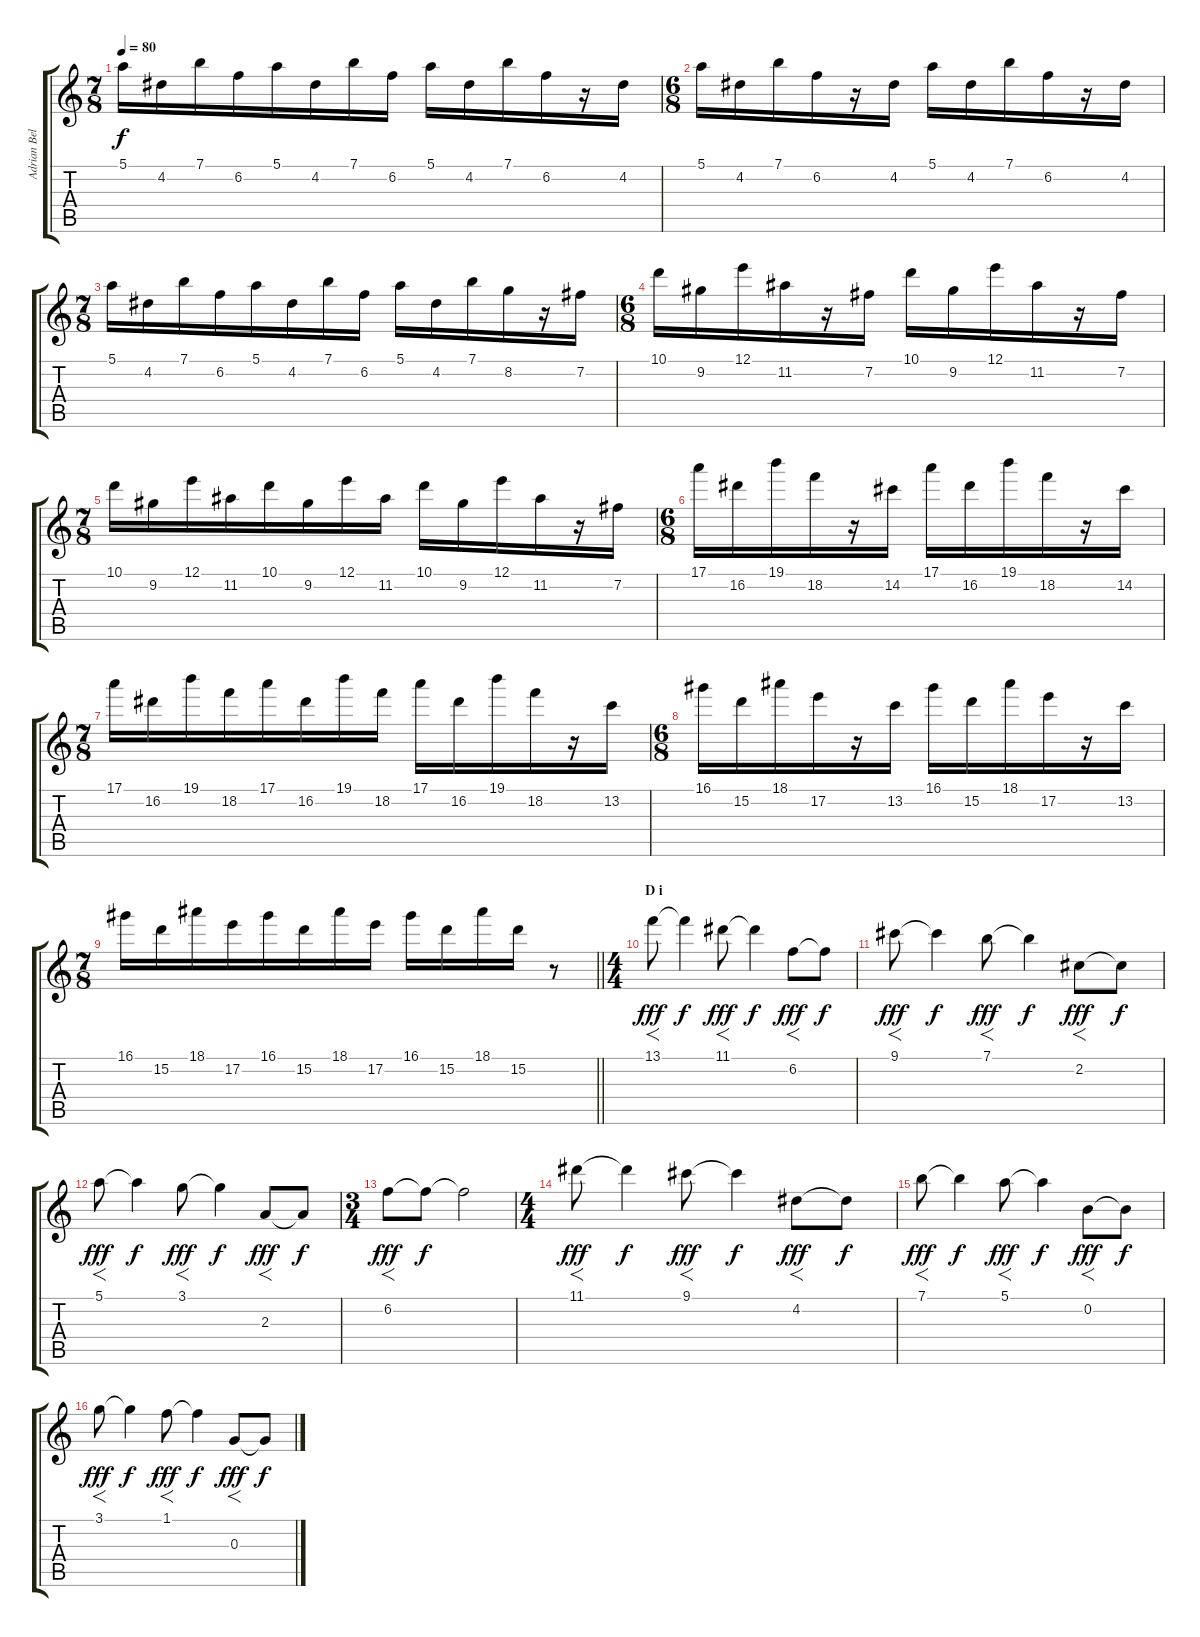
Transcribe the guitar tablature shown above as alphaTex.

\track ("Adrian Belew (Guitar)" "Adrian Bel") {instrument acousticguitarsteel}
\staff {score tabs}
\tuning (E4 B3 G3 D3 A2 E2) {hide}
\ts (7 8)
\tempo 80
\clef g2
\ks c
5.1.16{dy f} 4.2.16 7.1.16 6.2.16 5.1.16 4.2.16 7.1.16 6.2.16 5.1.16 4.2.16 7.1.16 6.2.16 r.16 4.2.16 |
\ts (6 8)
5.1.16 4.2.16 7.1.16 6.2.16 r.16 4.2.16 5.1.16 4.2.16 7.1.16 6.2.16 r.16 4.2.16 |
\ts (7 8)
5.1.16 4.2.16 7.1.16 6.2.16 5.1.16 4.2.16 7.1.16 6.2.16 5.1.16 4.2.16 7.1.16 8.2.16 r.16 7.2.16 |
\ts (6 8)
10.1.16 9.2.16 12.1.16 11.2.16 r.16 7.2.16 10.1.16 9.2.16 12.1.16 11.2.16 r.16 7.2.16 |
\ts (7 8)
10.1.16 9.2.16 12.1.16 11.2.16 10.1.16 9.2.16 12.1.16 11.2.16 10.1.16 9.2.16 12.1.16 11.2.16 r.16 7.2.16 |
\ts (6 8)
17.1.16 16.2.16 19.1.16 18.2.16 r.16 14.2.16 17.1.16 16.2.16 19.1.16 18.2.16 r.16 14.2.16 |
\ts (7 8)
17.1.16 16.2.16 19.1.16 18.2.16 17.1.16 16.2.16 19.1.16 18.2.16 17.1.16 16.2.16 19.1.16 18.2.16 r.16 13.2.16 |
\ts (6 8)
16.1.16 15.2.16 18.1.16 17.2.16 r.16 13.2.16 16.1.16 15.2.16 18.1.16 17.2.16 r.16 13.2.16 |
\ts (7 8)
\barLineRight lightlight
16.1.16 15.2.16 18.1.16 17.2.16 16.1.16 15.2.16 18.1.16 17.2.16 16.1.16 15.2.16 18.1.16 15.2.16 r.8 |
\ts (4 4)
\section ("" "D i")
13.1.8{f dy fff volume 13} 13.1{t}.4{dy f} 11.1.8{f dy fff} 11.1{t}.4{dy f} 6.2.8{f dy fff} 6.2{t}.8{dy f} |
9.1.8{f dy fff} 9.1{t}.4{dy f} 7.1.8{f dy fff} 7.1{t}.4{dy f} 2.2.8{f dy fff} 2.2{t}.8{dy f} |
5.1.8{f dy fff} 5.1{t}.4{dy f} 3.1.8{f dy fff} 3.1{t}.4{dy f} 2.3.8{f dy fff} 2.3{t}.8{dy f} |
\ts (3 4)
6.2.8{f dy fff} 6.2{t}.8{dy f} 6.2{t}.2 |
\ts (4 4)
11.1.8{f dy fff} 11.1{t}.4{dy f} 9.1.8{f dy fff} 9.1{t}.4{dy f} 4.2.8{f dy fff} 4.2{t}.8{dy f} |
7.1.8{f dy fff} 7.1{t}.4{dy f} 5.1.8{f dy fff} 5.1{t}.4{dy f} 0.2.8{f dy fff} 0.2{t}.8{dy f} |
3.1.8{f dy fff} 3.1{t}.4{dy f} 1.1.8{f dy fff} 1.1{t}.4{dy f} 0.3.8{f dy fff} 0.3{t}.8{dy f}
